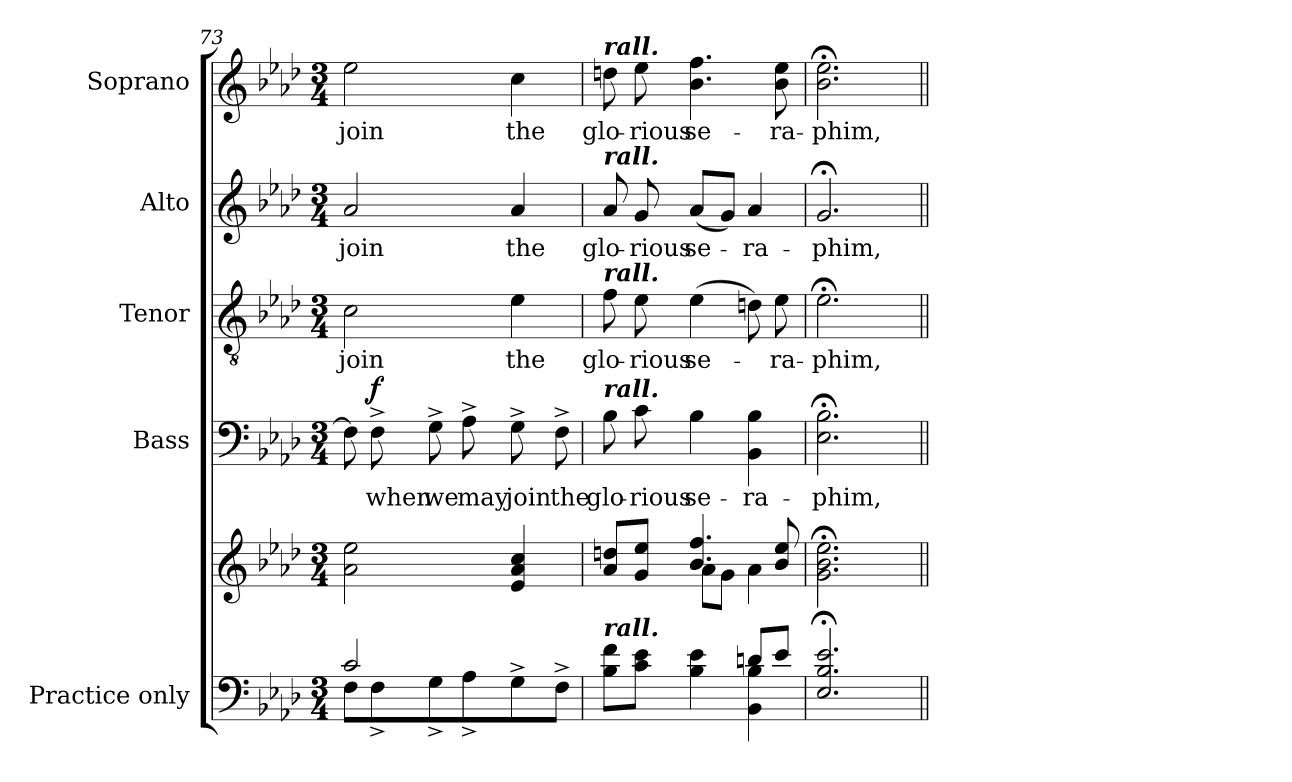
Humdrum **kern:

**kern	**kern	**kern	**text	**dynam	**kern	**text	**kern	**text	**kern	**text
*part5	*part5	*part4	*part4	*part4	*part3	*part3	*part2	*part2	*part1	*part1
*staff6	*staff5	*staff4	*staff4	*staff4	*staff3	*staff3	*staff2	*staff2	*staff1	*staff1
*I"Practice only	*	*I"Bass	*	*	*I"Tenor	*	*I"Alto	*	*I"Soprano	*
*	*	*I'B	*	*	*I'T	*	*I'A	*	*I'S	*
*clefF4	*clefG2	*clefF4	*	*	*clefGv2	*	*clefG2	*	*clefG2	*
*k[b-e-a-d-]	*k[b-e-a-d-]	*k[b-e-a-d-]	*	*	*k[b-e-a-d-]	*	*k[b-e-a-d-]	*	*k[b-e-a-d-]	*
*A-:	*A-:	*A-:	*	*	*A-:	*	*A-:	*	*A-:	*
*M3/4	*M3/4	*M3/4	*	*	*M3/4	*	*M3/4	*	*M3/4	*
=73	=73	=73	=73	=73	=73	=73	=73	=73	=73	=73
*^	*^	*	*	*	*	*	*	*	*	*
!	!	!	!	!	!	!	!	!LO:LY:b	!	!LO:LY:b	!	!LO:LY:b
2c/	8F\L	2a- 2ee-	2ryy	8F]	.	.	2c	join	2a-	join	2ee-	join
!	!	!	!	!	!LO:LY:b	!LO:DY:b	!	!	!	!	!	!
.	8F^\	.	.	8F^	when	f	.	.	.	.	.	.
!	!	!	!	!	!LO:LY:b	!	!	!	!	!	!	!
.	8G^\	.	.	8G^	we	.	.	.	.	.	.	.
!	!	!	!	!	!LO:LY:b	!	!	!	!	!	!	!
.	8A-^\	.	.	8A-^	may	.	.	.	.	.	.	.
!	!	!	!	!	!LO:LY:b	!	!	!LO:LY:b	!	!LO:LY:b	!	!LO:LY:b
4ryy	8G^\	4e- 4a- 4cc	4ryy	8G^	join	.	4e-	the	4a-	the	4cc	the
!	!	!	!	!	!LO:LY:b	!	!	!	!	!	!	!
.	8F^\J	.	.	8F^	the	.	.	.	.	.	.	.
=74	=74	=74	=74	=74	=74	=74	=74	=74	=74	=74	=74	=74
!	!	!	!	!	!	!	!	!	!	!	!LO:TX:a:Bi:t=rall.	!
!	!	!	!	!	!	!	!	!	!LO:TX:a:Bi:t=rall.	!	!	!
!	!	!	!	!	!	!	!LO:TX:a:Bi:t=rall.	!	!	!	!	!
!	!	!	!	!LO:TX:a:Bi:t=rall.	!	!	!	!	!	!	!	!
!LO:TX:a:Bi:t=rall.	!	!	!	!	!	!	!	!	!	!	!	!
!	!	!	!	!	!LO:LY:b	!	!	!LO:LY:b	!	!LO:LY:b	!	!LO:LY:b
2ryy	8B-\ 8f\L	8a-/ 8ddn/L	4ryy	8B-	glo-	.	8f	glo-	8a-	glo-	8ddn	glo-
!	!	!	!	!	!LO:LY:b	!	!	!LO:LY:b	!	!LO:LY:b	!	!LO:LY:b
.	8c\ 8e-\J	8g/ 8ee-/J	.	8c	-rious	.	8e-	-rious	8g	-rious	8ee-	-rious
!	!	!	!	!	!LO:LY:b	!	!	!LO:LY:b	!	!LO:LY:b	!	!LO:LY:b
.	4B-\ 4e-\	4.b-/ 4.ff/	8a-\L	4B-	se-	.	(>4e-	se-	(<8a-L	se-	4.b- 4.ff	se-
.	.	.	8g\J	.	.	.	.	.	8gJ)	.	.	.
!	!	!	!	!	!LO:LY:b	!	!	!	!	!LO:LY:b	!	!
8dn/L	4BB-\ 4B-\	.	4a-\	4BB- 4B-	-ra-	.	8dn)	.	4a-	ra-	.	.
!	!	!	!	!	!	!	!	!LO:LY:b	!	!	!	!LO:LY:b
8e-/J	.	8b-/ 8ee-/	.	.	.	.	8e-	ra-	.	.	8b- 8ee-	-ra-
=75	=75	=75	=75	=75	=75	=75	=75	=75	=75	=75	=75	=75
!	!	!	!	!	!LO:LY:b	!	!	!LO:LY:b	!	!LO:LY:b	!	!LO:LY:b
2.E-/; 2.B-/; 2.e-/;	2ryy	2.g;< 2.b-;< 2.ee-;<	2ryy	2.E-;< 2.B-;<	-phim,	.	2.e-;<	-phim,	2.g;<	-phim,	2.b-;< 2.ee-;<	-phim,
.	4ryy	.	4ryy	.	.	.	.	.	.	.	.	.
*v	*v	*	*	*	*	*	*	*	*	*	*	*
*	*v	*v	*	*	*	*	*	*	*	*	*
=||	=||	=||	=||	=||	=||	=||	=||	=||	=||	=||
*-	*-	*-	*-	*-	*-	*-	*-	*-	*-	*-
